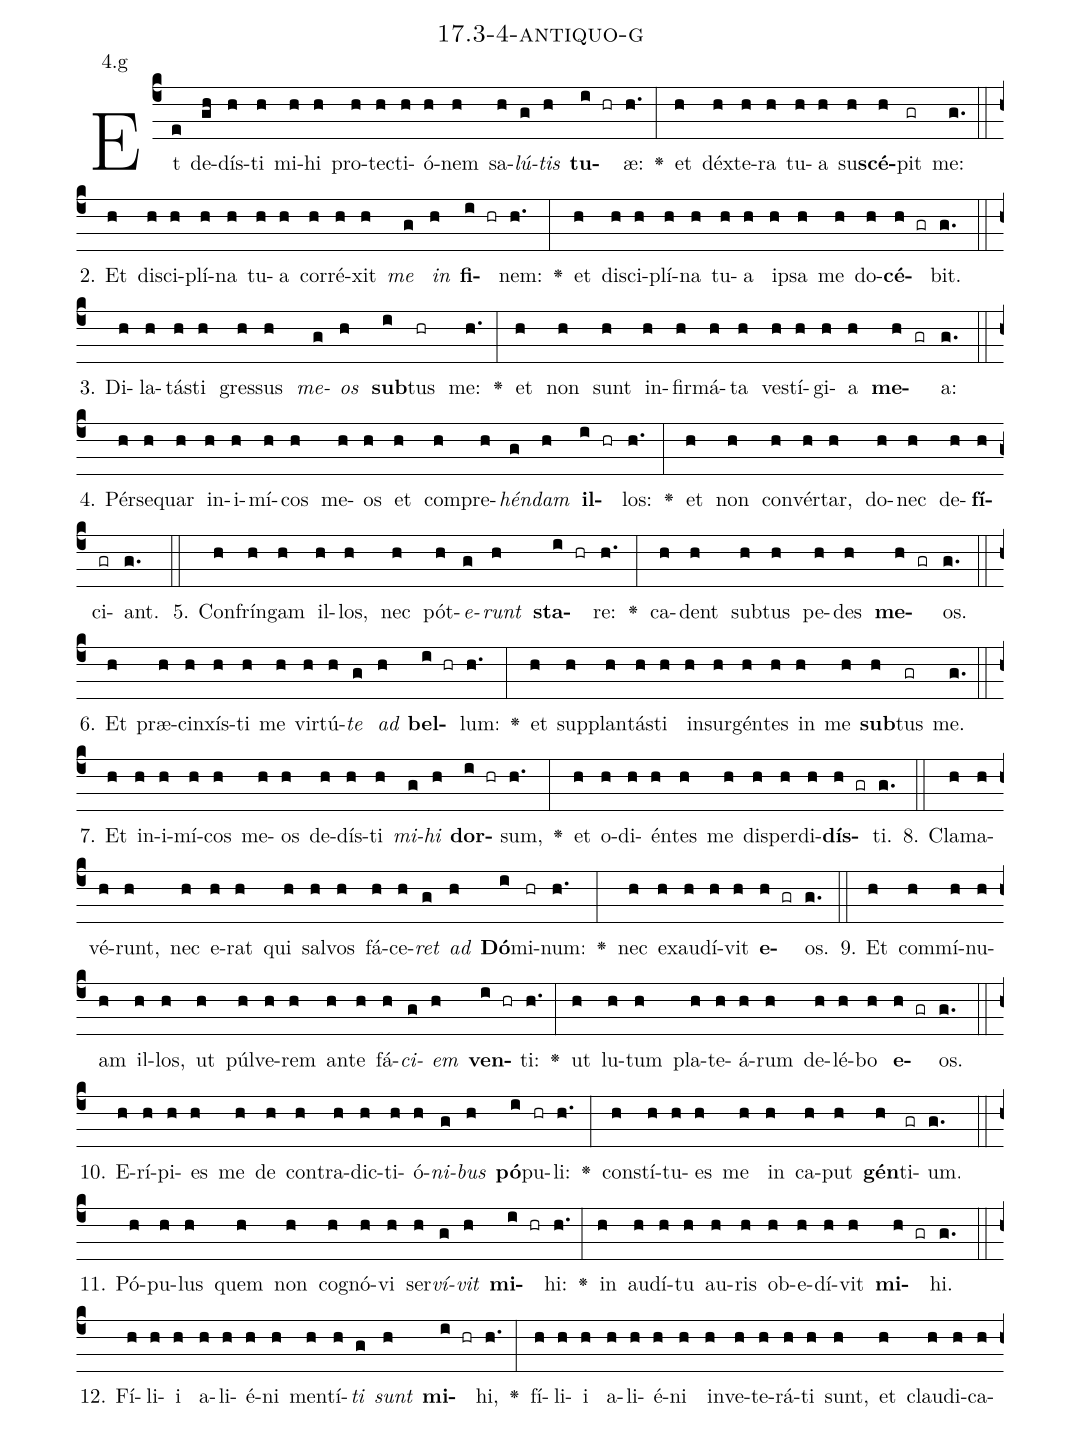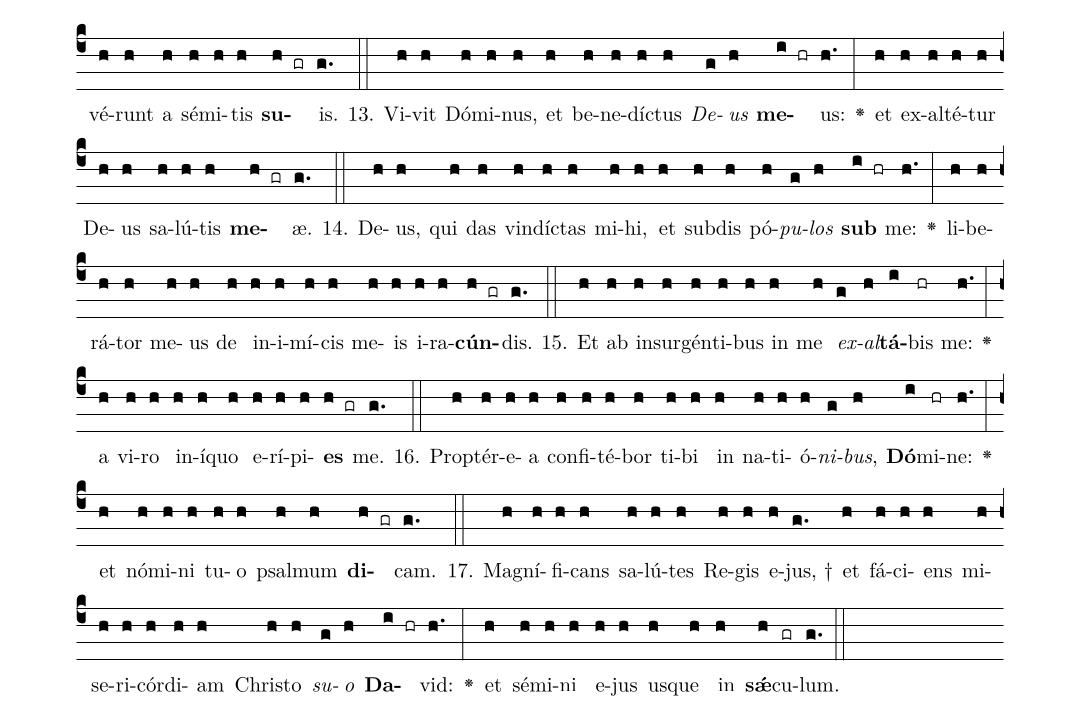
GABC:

name: 17.3-4-antiquo-g;
annotation: 4.g;
%%
(c4)Et(e) de(gh)dís(h)ti(h) mi(h)hi(h) pro(h)tec(h)ti(h)ó(h)nem(h) sa(h)<i>lú</i>(g)<i>tis</i>(h) <b>tu</b>(i hr)æ:(h.) <v>\greheightstar</v>(:) et(h) déx(h)te(h)ra(h) tu(h)a(h) su(h)<b>scé</b>(h)pit(gr) me:(g.) (::)
2. Et(h) di(h)sci(h)plí(h)na(h) tu(h)a(h) cor(h)ré(h)xit(h) <i>me</i>(g) <i>in</i>(h) <b>fi</b>(i hr)nem:(h.) <v>\greheightstar</v>(:) et(h) di(h)sci(h)plí(h)na(h) tu(h)a(h) ip(h)sa(h) me(h) do(h)<b>cé</b>(h gr)bit.(g.) (::)
3. Di(h)la(h)tás(h)ti(h) gres(h)sus(h) <i>me</i>(g)<i>os</i>(h) <b>sub</b>(i)tus(hr) me:(h.) <v>\greheightstar</v>(:) et(h) non(h) sunt(h) in(h)fir(h)má(h)ta(h) ves(h)tí(h)gi(h)a(h) <b>me</b>(h gr)a:(g.) (::)
4. Pér(h)se(h)quar(h) in(h)i(h)mí(h)cos(h) me(h)os(h) et(h) com(h)pre(h)<i>hén</i>(g)<i>dam</i>(h) <b>il</b>(i hr)los:(h.) <v>\greheightstar</v>(:) et(h) non(h) con(h)vér(h)tar,(h) do(h)nec(h) de(h)<b>fí</b>(h)ci(gr)ant.(g.) (::)
5. Con(h)frín(h)gam(h) il(h)los,(h) nec(h) pót(h)<i>e</i>(g)<i>runt</i>(h) <b>sta</b>(i hr)re:(h.) <v>\greheightstar</v>(:) ca(h)dent(h) sub(h)tus(h) pe(h)des(h) <b>me</b>(h gr)os.(g.) (::)
6. Et(h) præ(h)cin(h)xís(h)ti(h) me(h) vir(h)tú(h)<i>te</i>(g) <i>ad</i>(h) <b>bel</b>(i hr)lum:(h.) <v>\greheightstar</v>(:) et(h) sup(h)plan(h)tás(h)ti(h) in(h)sur(h)gén(h)tes(h) in(h) me(h) <b>sub</b>(h)tus(gr) me.(g.) (::)
7. Et(h) in(h)i(h)mí(h)cos(h) me(h)os(h) de(h)dís(h)ti(h) <i>mi</i>(g)<i>hi</i>(h) <b>dor</b>(i hr)sum,(h.) <v>\greheightstar</v>(:) et(h) o(h)di(h)én(h)tes(h) me(h) dis(h)per(h)di(h)<b>dís</b>(h gr)ti.(g.) (::)
8. Cla(h)ma(h)vé(h)runt,(h) nec(h) e(h)rat(h) qui(h) sal(h)vos(h) fá(h)ce(h)<i>ret</i>(g) <i>ad</i>(h) <b>Dó</b>(i)mi(hr)num:(h.) <v>\greheightstar</v>(:) nec(h) ex(h)au(h)dí(h)vit(h) <b>e</b>(h gr)os.(g.) (::)
9. Et(h) com(h)mí(h)nu(h)am(h) il(h)los,(h) ut(h) púl(h)ve(h)rem(h) an(h)te(h) fá(h)<i>ci</i>(g)<i>em</i>(h) <b>ven</b>(i hr)ti:(h.) <v>\greheightstar</v>(:) ut(h) lu(h)tum(h) pla(h)te(h)á(h)rum(h) de(h)lé(h)bo(h) <b>e</b>(h gr)os.(g.) (::)
10. E(h)rí(h)pi(h)es(h) me(h) de(h) con(h)tra(h)dic(h)ti(h)ó(h)<i>ni</i>(g)<i>bus</i>(h) <b>pó</b>(i)pu(hr)li:(h.) <v>\greheightstar</v>(:) con(h)stí(h)tu(h)es(h) me(h) in(h) ca(h)put(h) <b>gén</b>(h)ti(gr)um.(g.) (::)
11. Pó(h)pu(h)lus(h) quem(h) non(h) co(h)gnó(h)vi(h) ser(h)<i>ví</i>(g)<i>vit</i>(h) <b>mi</b>(i hr)hi:(h.) <v>\greheightstar</v>(:) in(h) au(h)dí(h)tu(h) au(h)ris(h) ob(h)e(h)dí(h)vit(h) <b>mi</b>(h gr)hi.(g.) (::)
12. Fí(h)li(h)i(h) a(h)li(h)é(h)ni(h) men(h)tí(h)<i>ti</i>(g) <i>sunt</i>(h) <b>mi</b>(i hr)hi,(h.) <v>\greheightstar</v>(:) fí(h)li(h)i(h) a(h)li(h)é(h)ni(h) in(h)ve(h)te(h)rá(h)ti(h) sunt,(h) et(h) clau(h)di(h)ca(h)vé(h)runt(h) a(h) sé(h)mi(h)tis(h) <b>su</b>(h gr)is.(g.) (::)
13. Vi(h)vit(h) Dó(h)mi(h)nus,(h) et(h) be(h)ne(h)díc(h)tus(h) <i>De</i>(g)<i>us</i>(h) <b>me</b>(i hr)us:(h.) <v>\greheightstar</v>(:) et(h) ex(h)al(h)té(h)tur(h) De(h)us(h) sa(h)lú(h)tis(h) <b>me</b>(h gr)æ.(g.) (::)
14. De(h)us,(h) qui(h) das(h) vin(h)díc(h)tas(h) mi(h)hi,(h) et(h) sub(h)dis(h) pó(h)<i>pu</i>(g)<i>los</i>(h) <b>sub</b>(i hr) me:(h.) <v>\greheightstar</v>(:) li(h)be(h)rá(h)tor(h) me(h)us(h) de(h) in(h)i(h)mí(h)cis(h) me(h)is(h) i(h)ra(h)<b>cún</b>(h gr)dis.(g.) (::)
15. Et(h) ab(h) in(h)sur(h)gén(h)ti(h)bus(h) in(h) me(h) <i>ex</i>(g)<i>al</i>(h)<b>tá</b>(i)bis(hr) me:(h.) <v>\greheightstar</v>(:) a(h) vi(h)ro(h) in(h)í(h)quo(h) e(h)rí(h)pi(h)<b>es</b>(h gr) me.(g.) (::)
16. Prop(h)tér(h)e(h)a(h) con(h)fi(h)té(h)bor(h) ti(h)bi(h) in(h) na(h)ti(h)ó(h)<i>ni</i>(g)<i>bus</i>,(h) <b>Dó</b>(i)mi(hr)ne:(h.) <v>\greheightstar</v>(:) et(h) nó(h)mi(h)ni(h) tu(h)o(h) psal(h)mum(h) <b>di</b>(h gr)cam.(g.) (::)
17. Ma(h)gní(h)fi(h)cans(h) sa(h)lú(h)tes(h) Re(h)gis(h) e(h)jus, †(g.) et(h) fá(h)ci(h)ens(h) mi(h)se(h)ri(h)cór(h)di(h)am(h) Chris(h)to(h) <i>su</i>(g)<i>o</i>(h) <b>Da</b>(i hr)vid:(h.) <v>\greheightstar</v>(:) et(h) sé(h)mi(h)ni(h) e(h)jus(h) us(h)que(h) in(h) <b>sǽ</b>(h)cu(gr)lum.(g.) (::)
